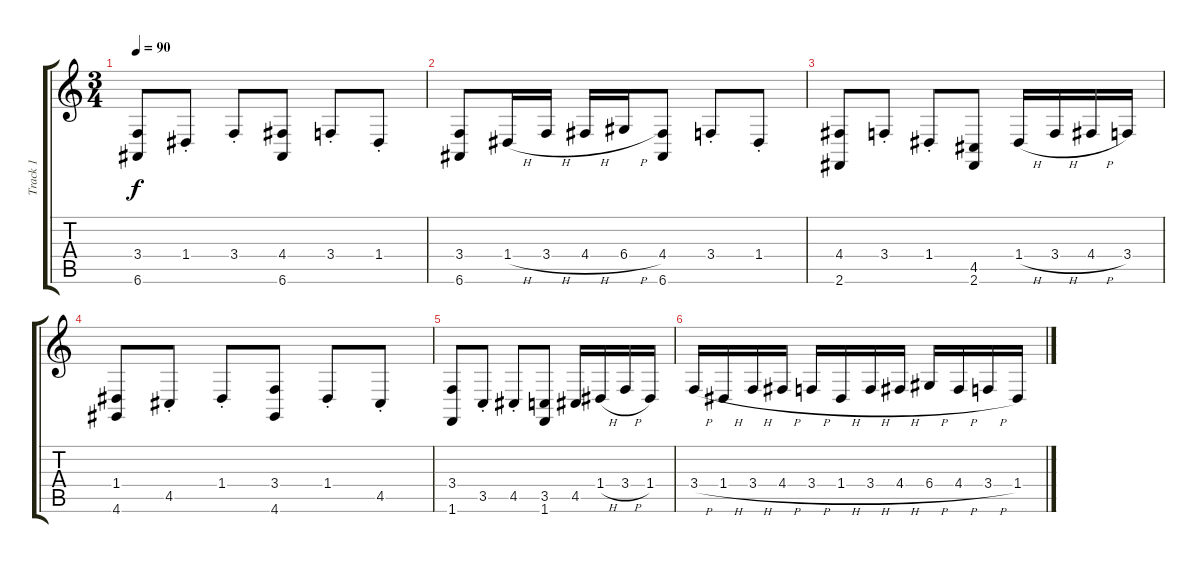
\track ("Track 1" "Track 1") {instrument oboe}
\staff {score tabs}
\tuning (E4 B3 G3 D3 A2 E2) {hide}
\ts (3 4)
\tempo 90
\clef g2
\ks c
(3.4 6.6).8{dy f} 1.4{st}.8 3.4{st}.8 (4.4 6.6).8 3.4{st}.8 1.4{st}.8 |
(3.4 6.6).8 1.4{h}.16 3.4{h}.16 4.4{h}.16 6.4{h}.16 (4.4 6.6).8 3.4{st}.8 1.4{st}.8 |
(4.4 2.6).8 3.4{st}.8 1.4{st}.8 (4.5 2.6).8 1.4{h}.16 3.4{h}.16 4.4{h}.16 3.4.16 |
(1.4 4.6).8 4.5{st}.8 1.4{st}.8 (3.4 4.6).8 1.4{st}.8 4.5{st}.8 |
(3.4 1.6).8 3.5{st}.8 4.5{st}.8 (3.5 1.6).8 4.5.16 1.4{h}.16 3.4{h}.16 1.4.16 |
3.4{h}.16 1.4{h}.16 3.4{h}.16 4.4{h}.16 3.4{h}.16 1.4{h}.16 3.4{h}.16 4.4{h}.16 6.4{h}.16 4.4{h}.16 3.4{h}.16 1.4.16
